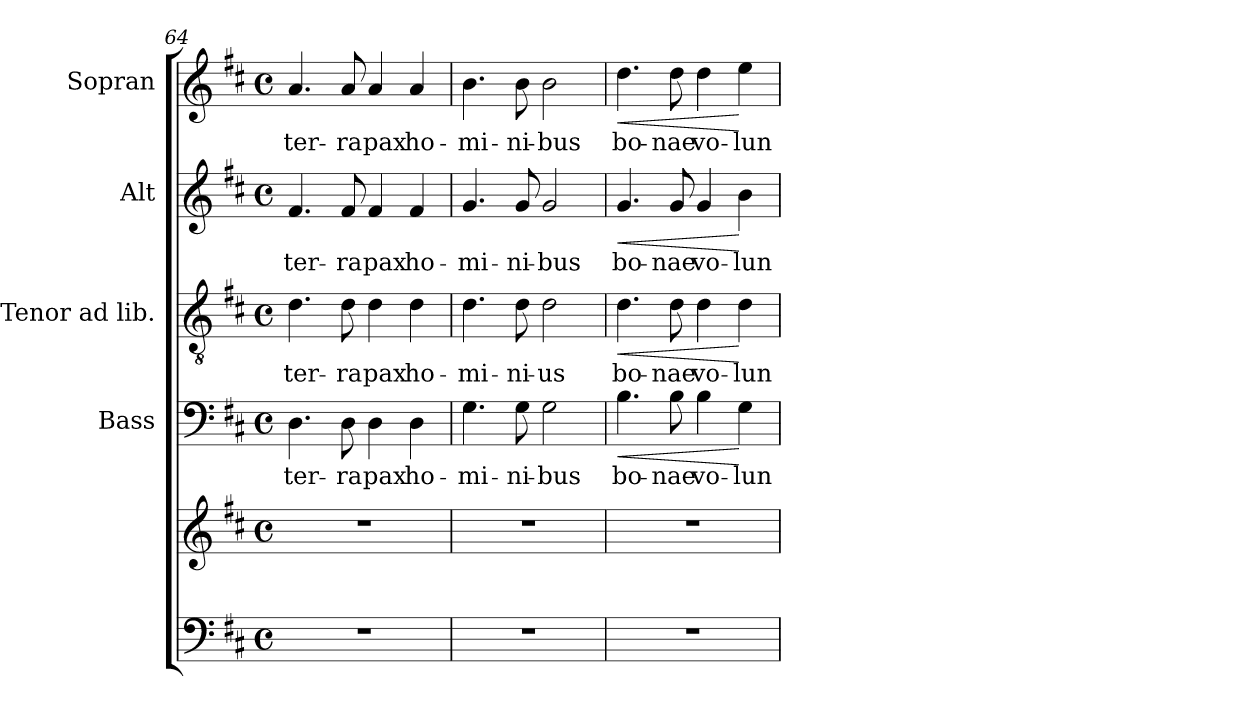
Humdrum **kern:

**kern	**kern	**kern	**text	**dynam	**kern	**text	**dynam	**kern	**text	**dynam	**kern	**text	**dynam
*part5	*part5	*part4	*part4	*part4	*part3	*part3	*part3	*part2	*part2	*part2	*part1	*part1	*part1
*staff6	*staff5	*staff4	*staff4	*staff4	*staff3	*staff3	*staff3	*staff2	*staff2	*staff2	*staff1	*staff1	*staff1
*	*	*I"Bass	*	*	*I"Tenor ad lib.	*	*	*I"Alt	*	*	*I"Sopran	*	*
*	*	*I'B.	*	*	*I'T.	*	*	*I'A.	*	*	*I'S.	*	*
*clefF4	*clefG2	*clefF4	*	*	*clefGv2	*	*	*clefG2	*	*	*clefG2	*	*
*k[f#c#]	*k[f#c#]	*k[f#c#]	*	*	*k[f#c#]	*	*	*k[f#c#]	*	*	*k[f#c#]	*	*
*D:	*D:	*D:	*	*	*D:	*	*	*D:	*	*	*D:	*	*
*M4/4	*M4/4	*M4/4	*	*	*M4/4	*	*	*M4/4	*	*	*M4/4	*	*
*met(c)	*met(c)	*met(c)	*	*	*met(c)	*	*	*met(c)	*	*	*met(c)	*	*
=64	=64	=64	=64	=64	=64	=64	=64	=64	=64	=64	=64	=64	=64
!	!	!	!LO:LY:b	!	!	!LO:LY:b	!	!	!LO:LY:b	!	!	!LO:LY:b	!
1r	1r	4.D\	ter-	.	4.d\	ter-	.	4.f#/	ter-	.	4.a/	ter-	.
!	!	!	!LO:LY:b	!	!	!LO:LY:b	!	!	!LO:LY:b	!	!	!LO:LY:b	!
.	.	8D\	-ra	.	8d\	-ra	.	8f#/	-ra	.	8a/	-ra	.
!	!	!	!LO:LY:b	!	!	!LO:LY:b	!	!	!LO:LY:b	!	!	!LO:LY:b	!
.	.	4D\	pax	.	4d\	pax	.	4f#/	pax	.	4a/	pax	.
!	!	!	!LO:LY:b	!	!	!LO:LY:b	!	!	!LO:LY:b	!	!	!LO:LY:b	!
.	.	4D\	ho-	.	4d\	ho-	.	4f#/	ho-	.	4a/	ho-	.
=65	=65	=65	=65	=65	=65	=65	=65	=65	=65	=65	=65	=65	=65
!	!	!	!LO:LY:b	!	!	!LO:LY:b	!	!	!LO:LY:b	!	!	!LO:LY:b	!
1r	1r	4.G\	-mi-	.	4.d\	-mi-	.	4.g/	-mi-	.	4.b\	-mi-	.
!	!	!	!LO:LY:b	!	!	!LO:LY:b	!	!	!LO:LY:b	!	!	!LO:LY:b	!
.	.	8G\	-ni-	.	8d\	-ni-	.	8g/	-ni-	.	8b\	-ni-	.
!	!	!	!LO:LY:b	!	!	!LO:LY:b	!	!	!LO:LY:b	!	!	!LO:LY:b	!
.	.	2G\	-bus	.	2d\	-us	.	2g/	-bus	.	2b\	-bus	.
=66	=66	=66	=66	=66	=66	=66	=66	=66	=66	=66	=66	=66	=66
!	!	!	!LO:LY:b	!LO:HP:b	!	!LO:LY:b	!LO:HP:b	!	!LO:LY:b	!LO:HP:b	!	!LO:LY:b	!LO:HP:b
1r	1r	4.B\	bo-	<	4.d\	bo-	<	4.g/	bo-	<	4.dd\	bo-	<
!	!	!	!LO:LY:b	!	!	!LO:LY:b	!	!	!LO:LY:b	!	!	!LO:LY:b	!
.	.	8B\	-nae	.	8d\	-nae	.	8g/	-nae	.	8dd\	-nae	.
!	!	!	!LO:LY:b	!	!	!LO:LY:b	!	!	!LO:LY:b	!	!	!LO:LY:b	!
.	.	4B\	vo-	.	4d\	vo-	.	4g/	vo-	.	4dd\	vo-	.
!	!	!	!LO:LY:b	!	!	!LO:LY:b	!	!	!LO:LY:b	!	!	!LO:LY:b	!
.	.	4G\	-lun-	[	4d\	-lun-	[	4b\	-lun-	[	4ee\	-lun-	[
=	=	=	=	=	=	=	=	=	=	=	=	=	=
*-	*-	*-	*-	*-	*-	*-	*-	*-	*-	*-	*-	*-	*-
